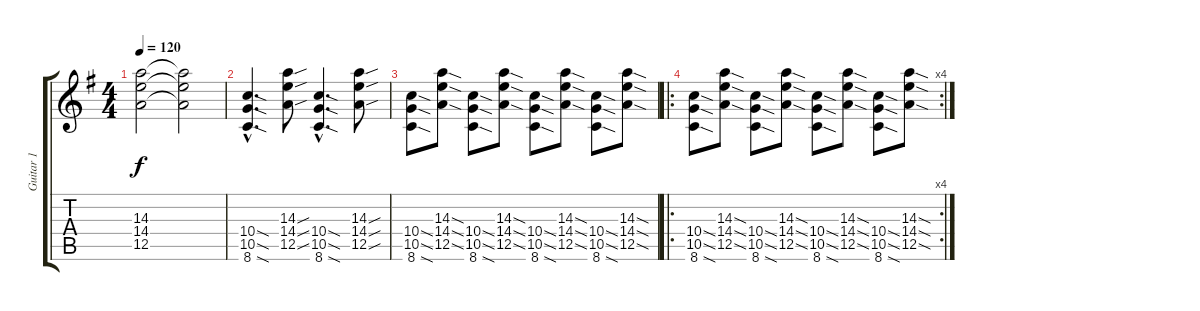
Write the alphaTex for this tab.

\track ("Guitar 1" "Guitar 1") {instrument distortionguitar}
\staff {score tabs}
\tuning (E4 B3 G3 D3 A2 E2) {hide}
\ts (4 4)
\tempo 120
\clef g2
\ks g
(14.3{t} 14.4{t} 12.5{t}).2{dy f} (14.3{t} 14.4{t} 12.5{t}).2 |
(10.4{sod hac} 10.5{sod hac} 8.6{sod hac}).4{d} (14.3{sou} 14.4{sou} 12.5{sou}).8 (10.4{sod hac} 10.5{sod hac} 8.6{sod hac}).4{d} (14.3{sou} 14.4{sou} 12.5{sou}).8 |
(10.4{sod} 10.5{sod} 8.6{sod}).8 (14.3{sod} 14.4{sod} 12.5{sod}).8 (10.4{sod} 10.5{sod} 8.6{sod}).8 (14.3{sod} 14.4{sod} 12.5{sod}).8 (10.4{sod} 10.5{sod} 8.6{sod}).8 (14.3{sod} 14.4{sod} 12.5{sod}).8 (10.4{sod} 10.5{sod} 8.6{sod}).8 (14.3{sod} 14.4{sod} 12.5{sod}).8 |
\ro
\rc 4
(10.4{sod} 10.5{sod} 8.6{sod}).8 (14.3{sod} 14.4{sod} 12.5{sod}).8 (10.4{sod} 10.5{sod} 8.6{sod}).8 (14.3{sod} 14.4{sod} 12.5{sod}).8 (10.4{sod} 10.5{sod} 8.6{sod}).8 (14.3{sod} 14.4{sod} 12.5{sod}).8 (10.4{sod} 10.5{sod} 8.6{sod}).8 (14.3{sod} 14.4{sod} 12.5{sod}).8
